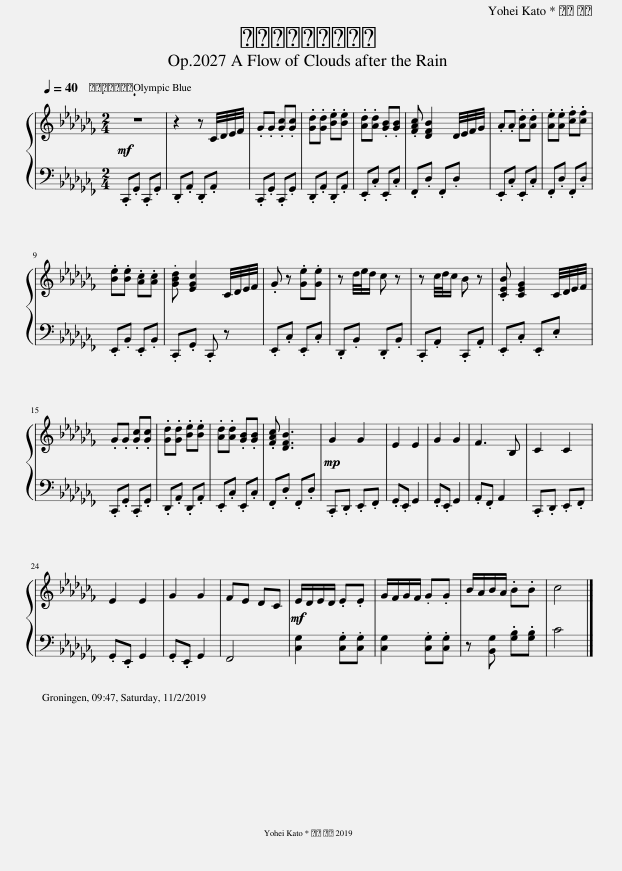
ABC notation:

X:1
%%score { 1 | 2 }
L:1/8
Q:1/4=40
M:2/4
I:linebreak $
K:Cb
V:1 treble
V:2 bass
V:1
 z4 | z2 z C/4D/4E/4F/4 | .G.G .[Gc].[Gc] | .[Gd].[Gd] .[Be].[Be] | .[Ad].[Ad] .[GB].[GB] | %5
 .[FAc] [DFB]2 D/4E/4F/4G/4 | .A.A .[Ad].[Ad] | .[Ae].[Ae] .[cf].[cf] |$ .[Be].[Be] .[Ac].[Ac] | .[GBd] [EGc]2 C/4D/4E/4F/4 | %10
 .G z .[Ge].[Ge] | z d/4e/4d/ c z | z c/4d/4c/ B z | .[CEB] [CEG]2 C/4D/4E/4F/4 |$ .G.G .[Gc].[Gc] | %15
 .[Gd].[Gd] .[Be].[Be] | .[Ad].[Ad] .[GB].[GB] | .[FAc] [DFB]3 |!mp! G2 G2 | E2 E2 | %20
 G2 G2 | F3 B, | C2 C2 |$ E2 E2 | G2 G2 | %25
 FE DC |!mf! E/D/E/D/ .E.E | G/F/G/F/ .G.G | B/A/B/A/ .B.B | c4 |] %30
V:2
!mf! .C,,.G,, .C,,.G,, | .D,,.A,, .D,,.A,, | .C,,.G,, .C,,.G,, | .D,,.A,, .D,,.A,, | .E,,.C, .E,,.C, | %5
 .F,,.D, .F,,.D, | .E,,.C, .E,,.C, | .F,,.D, .F,,.D, |$ .E,,.B,, .E,,.B,, | .C,,.G,, .C,, z | %10
 .E,,.C, .E,,.C, | .D,,.B,, .D,,.B,, | .C,,.A,, .C,,.A,, | .E,,.C, .E,,.E, |$ .C,,.G,, .C,,.G,, | %15
 .D,,.A,, .D,,.A,, | .E,,.C, .E,,.C, | .F,,.D, .F,,.D, | .C,,.D,, .E,,.F,, | .G,,.E,, G,,2 | %20
 .G,,.E,, G,,2 | .A,,.F,, A,,2 | .C,,.D,, .E,,.F,, |$ .G,,.E,, G,,2 | .G,,.E,, G,,2 | %25
 F,,4 | [C,G,]2 .[C,G,].[C,G,] | [C,G,]2 .[C,G,].[C,G,] | z [B,,G,] .[G,B,].[G,B,] | C4 |] %30
